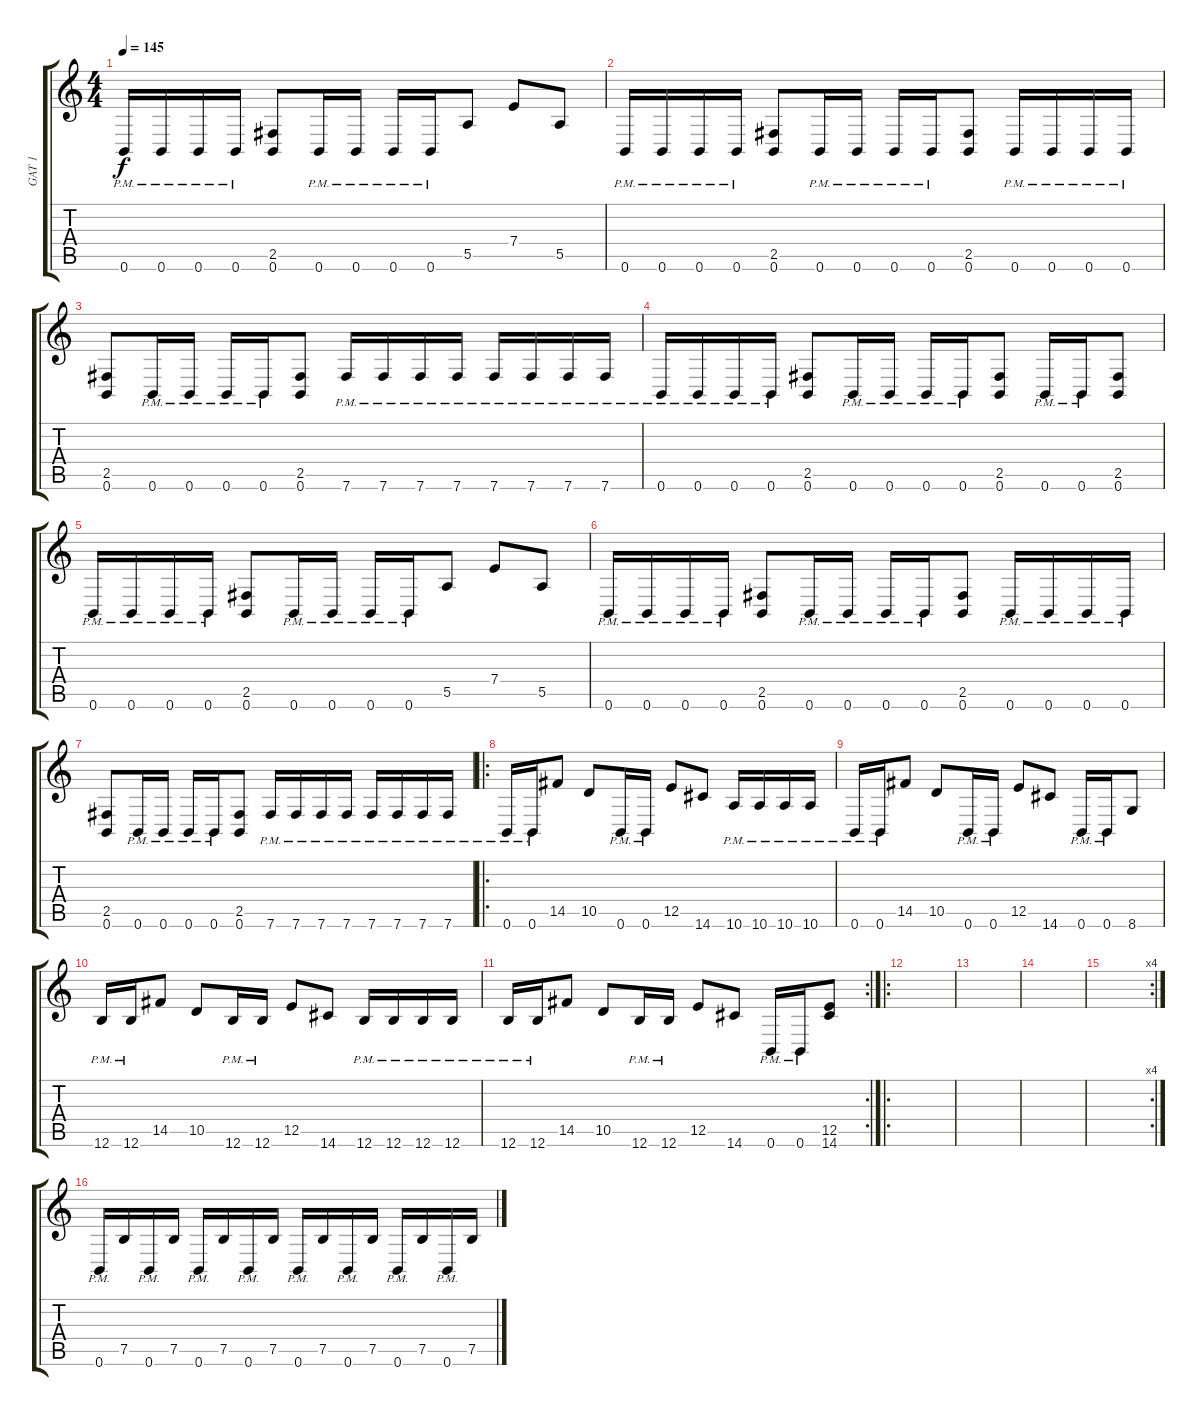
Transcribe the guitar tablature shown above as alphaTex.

\track ("GAT 1" "GAT 1") {instrument distortionguitar}
\staff {score tabs}
\tuning (B3 Gb3 D3 A2 E2 B1) {hide}
\ts (4 4)
\tempo 145
\clef g2
\ks c
0.6{pm}.16{dy f} 0.6{pm}.16 0.6{pm}.16 0.6{pm}.16 (2.5 0.6).8 0.6{pm}.16 0.6{pm}.16 0.6{pm}.16 0.6{pm}.16 5.5.8 7.4.8 5.5.8 |
0.6{pm}.16 0.6{pm}.16 0.6{pm}.16 0.6{pm}.16 (2.5 0.6).8 0.6{pm}.16 0.6{pm}.16 0.6{pm}.16 0.6{pm}.16 (2.5 0.6).8 0.6{pm}.16 0.6{pm}.16 0.6{pm}.16 0.6{pm}.16 |
(2.5 0.6).8 0.6{pm}.16 0.6{pm}.16 0.6{pm}.16 0.6{pm}.16 (2.5 0.6).8 7.6{pm}.16 7.6{pm}.16 7.6{pm}.16 7.6{pm}.16 7.6{pm}.16 7.6{pm}.16 7.6{pm}.16 7.6{pm}.16 |
0.6{pm}.16 0.6{pm}.16 0.6{pm}.16 0.6{pm}.16 (2.5 0.6).8 0.6{pm}.16 0.6{pm}.16 0.6{pm}.16 0.6{pm}.16 (2.5 0.6).8 0.6{pm}.16 0.6{pm}.16 (2.5 0.6).8 |
0.6{pm}.16 0.6{pm}.16 0.6{pm}.16 0.6{pm}.16 (2.5 0.6).8 0.6{pm}.16 0.6{pm}.16 0.6{pm}.16 0.6{pm}.16 5.5.8 7.4.8 5.5.8 |
0.6{pm}.16 0.6{pm}.16 0.6{pm}.16 0.6{pm}.16 (2.5 0.6).8 0.6{pm}.16 0.6{pm}.16 0.6{pm}.16 0.6{pm}.16 (2.5 0.6).8 0.6{pm}.16 0.6{pm}.16 0.6{pm}.16 0.6{pm}.16 |
(2.5 0.6).8 0.6{pm}.16 0.6{pm}.16 0.6{pm}.16 0.6{pm}.16 (2.5 0.6).8 7.6{pm}.16 7.6{pm}.16 7.6{pm}.16 7.6{pm}.16 7.6{pm}.16 7.6{pm}.16 7.6{pm}.16 7.6{pm}.16 |
\ro
0.6{pm}.16 0.6{pm}.16 14.5.8 10.5.8 0.6{pm}.16 0.6{pm}.16 12.5.8 14.6.8 10.6{pm}.16 10.6{pm}.16 10.6{pm}.16 10.6{pm}.16 |
0.6{pm}.16 0.6{pm}.16 14.5.8 10.5.8 0.6{pm}.16 0.6{pm}.16 12.5.8 14.6.8 0.6{pm}.16 0.6{pm}.16 8.6.8 |
12.6{pm}.16 12.6{pm}.16 14.5.8 10.5.8 12.6{pm}.16 12.6{pm}.16 12.5.8 14.6.8 12.6{pm}.16 12.6{pm}.16 12.6{pm}.16 12.6{pm}.16 |
\rc 2
12.6{pm}.16 12.6{pm}.16 14.5.8 10.5.8 12.6{pm}.16 12.6{pm}.16 12.5.8 14.6.8 0.6{pm}.16 0.6{pm}.16 (12.5 14.6).8 |
\ro
|
|
|
\rc 4
|
0.6{pm}.16 7.5.16 0.6{pm}.16 7.5.16 0.6{pm}.16 7.5.16 0.6{pm}.16 7.5.16 0.6{pm}.16 7.5.16 0.6{pm}.16 7.5.16 0.6{pm}.16 7.5.16 0.6{pm}.16 7.5.16
